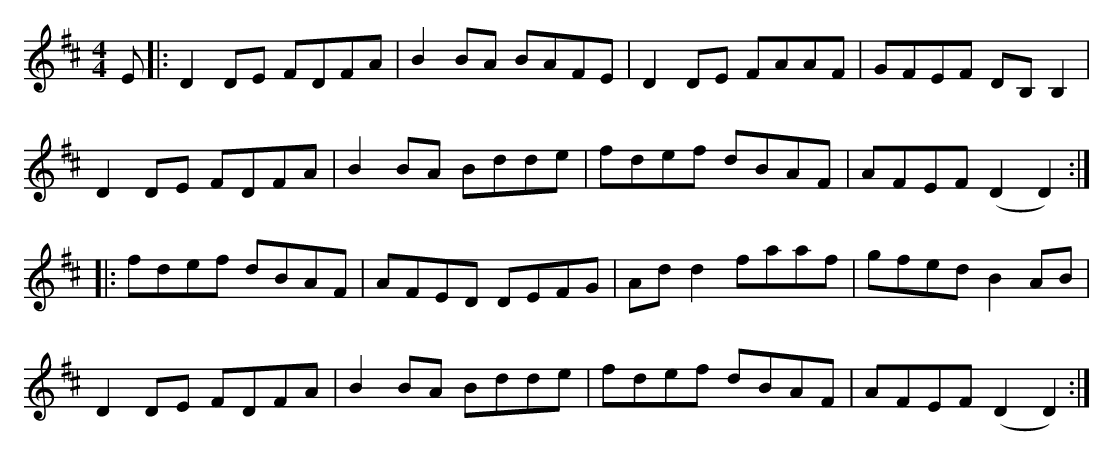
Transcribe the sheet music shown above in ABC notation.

X:1
M:4/4
K:D
E|:D2DE FDFA|B2BA BAFE|D2DE FAAF|GFEF DB,B,2|
D2DE FDFA|B2BA Bdde|fdef dBAF|AFEF (D2D2):|
|:fdef dBAF|AFED DEFG|Add2 faaf|gfed B2AB|
D2DE FDFA|B2BA Bdde|fdef dBAF|AFEF (D2D2):|
